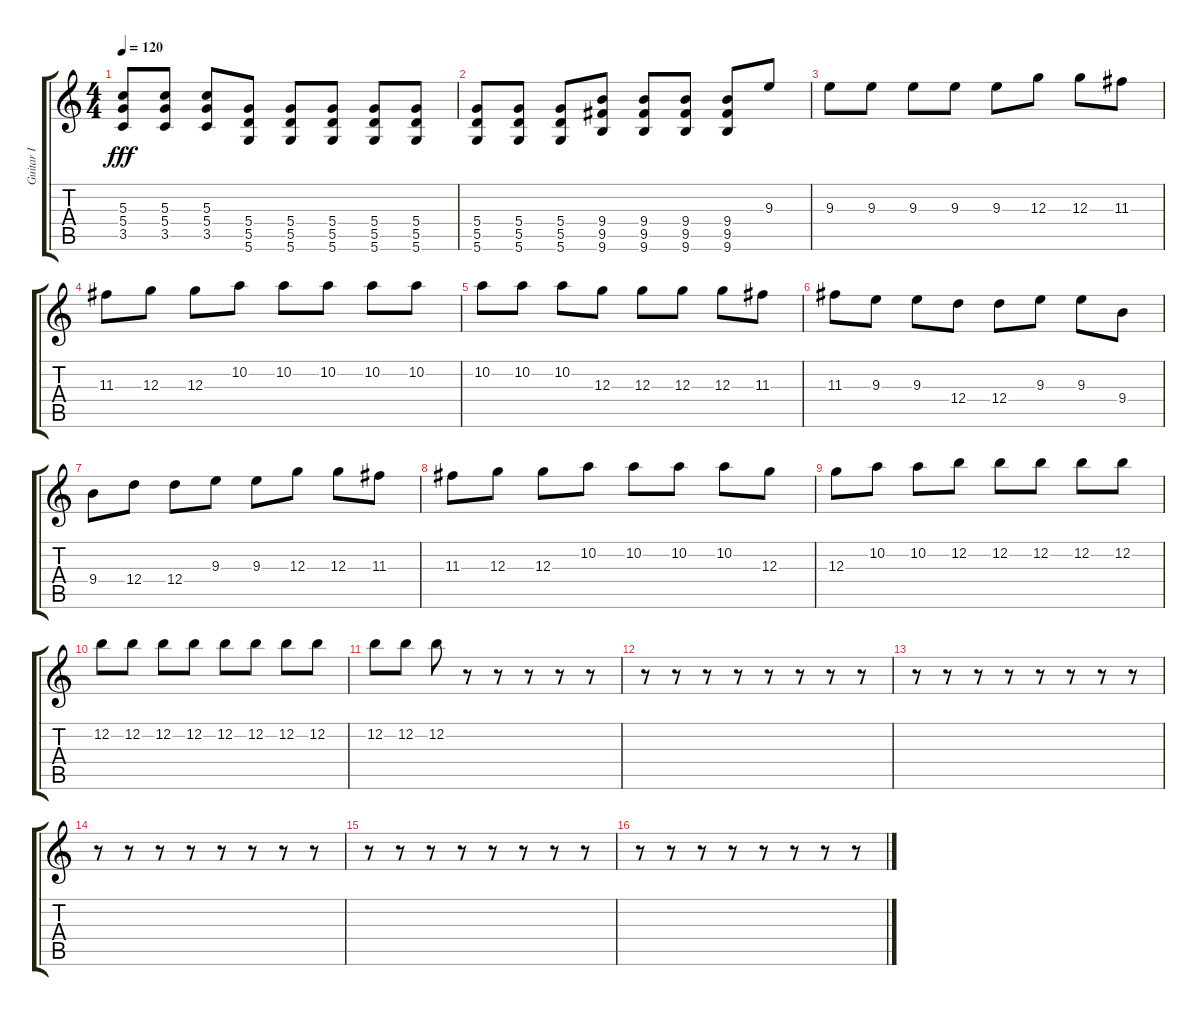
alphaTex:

\track ("Guitar I" "Guitar I") {instrument overdrivenguitar}
\staff {score tabs}
\tuning (E4 B3 G3 D3 A2 D2) {hide}
\ts (4 4)
\tempo 120
\clef g2
\ks c
(5.3 5.4 3.5).8{dy fff} (5.3 5.4 3.5).8 (5.3 5.4 3.5).8 (5.4 5.5 5.6).8 (5.4 5.5 5.6).8 (5.4 5.5 5.6).8 (5.4 5.5 5.6).8 (5.4 5.5 5.6).8 |
(5.4 5.5 5.6).8 (5.4 5.5 5.6).8 (5.4 5.5 5.6).8 (9.4 9.5 9.6).8 (9.4 9.5 9.6).8 (9.4 9.5 9.6).8 (9.4 9.5 9.6).8 9.3.8 |
9.3.8 9.3.8 9.3.8 9.3.8 9.3.8 12.3.8 12.3.8 11.3.8 |
11.3.8 12.3.8 12.3.8 10.2.8 10.2.8 10.2.8 10.2.8 10.2.8 |
10.2.8 10.2.8 10.2.8 12.3.8 12.3.8 12.3.8 12.3.8 11.3.8 |
11.3.8 9.3.8 9.3.8 12.4.8 12.4.8 9.3.8 9.3.8 9.4.8 |
9.4.8 12.4.8 12.4.8 9.3.8 9.3.8 12.3.8 12.3.8 11.3.8 |
11.3.8 12.3.8 12.3.8 10.2.8 10.2.8 10.2.8 10.2.8 12.3.8 |
12.3.8 10.2.8 10.2.8 12.2.8 12.2.8 12.2.8 12.2.8 12.2.8 |
12.2.8 12.2.8 12.2.8 12.2.8 12.2.8 12.2.8 12.2.8 12.2.8 |
12.2.8 12.2.8 12.2.8 r.8 r.8 r.8 r.8 r.8 |
r.8 r.8 r.8 r.8 r.8 r.8 r.8 r.8 |
r.8 r.8 r.8 r.8 r.8 r.8 r.8 r.8 |
r.8 r.8 r.8 r.8 r.8 r.8 r.8 r.8 |
r.8 r.8 r.8 r.8 r.8 r.8 r.8 r.8 |
r.8 r.8 r.8 r.8 r.8 r.8 r.8 r.8
